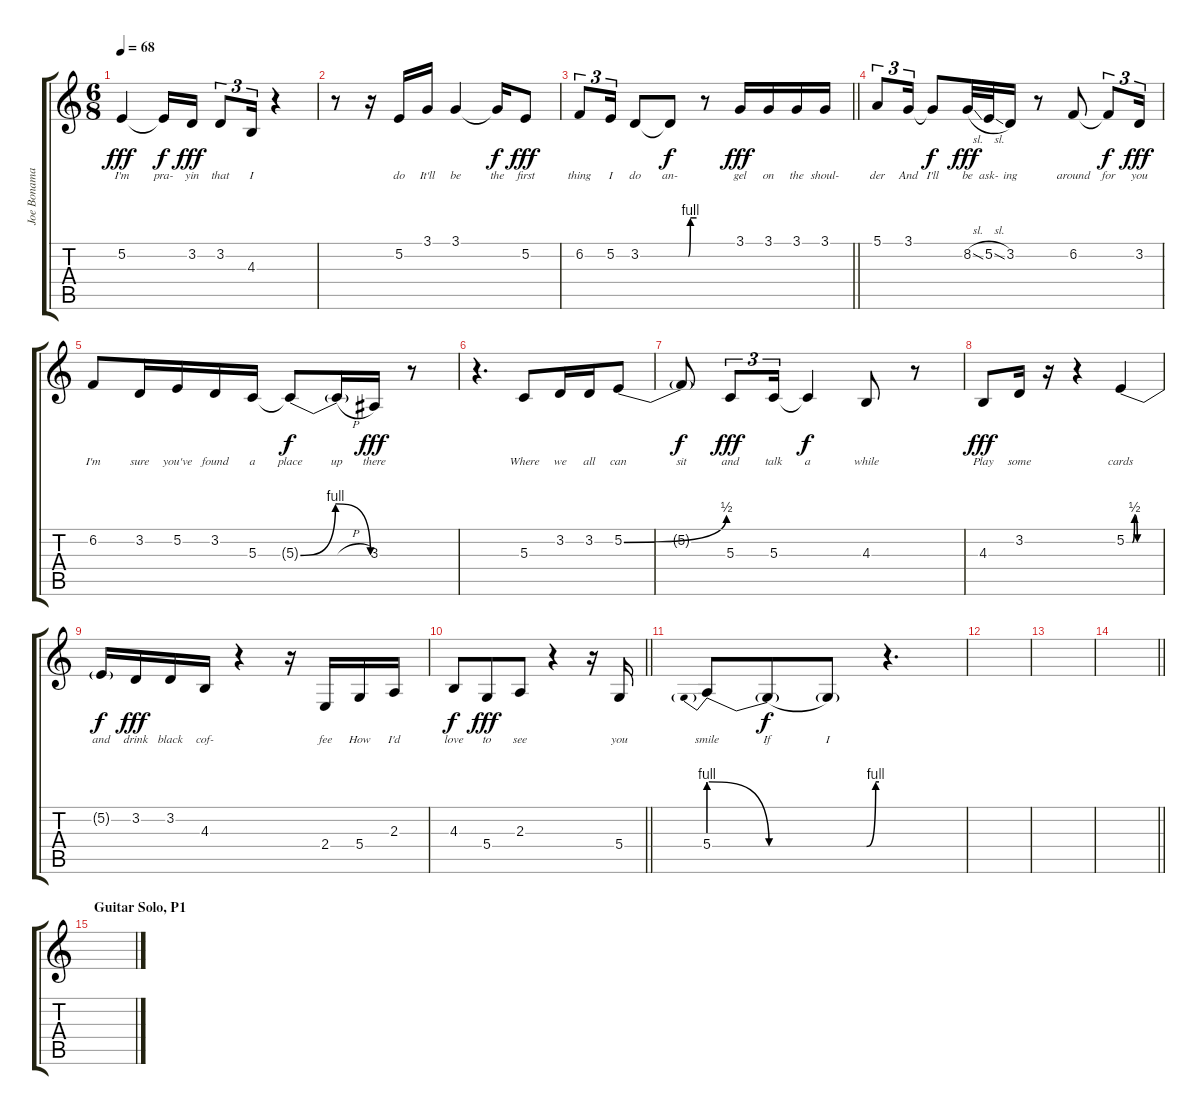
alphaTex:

\track ("Joe Bonamassa Vocals" "Joe Bonama") {instrument sopranosax}
\staff {score tabs}
\tuning (E4 B3 G3 D3 A2 E2) {hide}
\ts (6 8)
\tempo 68
\clef g2
\ks c
5.2.4{lyrics (0 "I'm") lyrics (1 "") lyrics (2 "") lyrics (3 "") lyrics (4 "") dy fff} 5.2{t}.16{lyrics (0 "pra-") lyrics (1 "") lyrics (2 "") lyrics (3 "") lyrics (4 "") dy f} 3.2.16{lyrics (0 "yin") lyrics (1 "") lyrics (2 "") lyrics (3 "") lyrics (4 "") dy fff} 3.2.8{tu (3 2) lyrics (0 "that") lyrics (1 "") lyrics (2 "") lyrics (3 "") lyrics (4 "")} 4.3.16{tu (3 2) lyrics (0 "I") lyrics (1 "") lyrics (2 "") lyrics (3 "") lyrics (4 "")} r.4 |
r.8 r.16 5.2.16{lyrics (0 "do") lyrics (1 "") lyrics (2 "") lyrics (3 "") lyrics (4 "")} 3.1.16{lyrics (0 "It'll") lyrics (1 "") lyrics (2 "") lyrics (3 "") lyrics (4 "")} 3.1.4{lyrics (0 "be") lyrics (1 "") lyrics (2 "") lyrics (3 "") lyrics (4 "")} 3.1{t}.16{lyrics (0 "the") lyrics (1 "") lyrics (2 "") lyrics (3 "") lyrics (4 "") dy f} 5.2.8{lyrics (0 "first") lyrics (1 "") lyrics (2 "") lyrics (3 "") lyrics (4 "") dy fff} |
\barLineRight lightlight
6.2.8{tu (3 2) lyrics (0 "thing") lyrics (1 "") lyrics (2 "") lyrics (3 "") lyrics (4 "")} 5.2.16{tu (3 2) lyrics (0 "I") lyrics (1 "") lyrics (2 "") lyrics (3 "") lyrics (4 "")} 3.2.8{lyrics (0 "do") lyrics (1 "") lyrics (2 "") lyrics (3 "") lyrics (4 "")} 3.2{be (custom 0 0 40 0 45 4 60 4) t}.8{lyrics (0 "an-") lyrics (1 "") lyrics (2 "") lyrics (3 "") lyrics (4 "") dy f} r.8 3.1.16{lyrics (0 "gel") lyrics (1 "") lyrics (2 "") lyrics (3 "") lyrics (4 "") dy fff} 3.1.16{lyrics (0 "on") lyrics (1 "") lyrics (2 "") lyrics (3 "") lyrics (4 "")} 3.1.16{lyrics (0 "the") lyrics (1 "") lyrics (2 "") lyrics (3 "") lyrics (4 "")} 3.1.16{lyrics (0 "shoul-") lyrics (1 "") lyrics (2 "") lyrics (3 "") lyrics (4 "")} |
5.1.8{tu (3 2) lyrics (0 "der") lyrics (1 "") lyrics (2 "") lyrics (3 "") lyrics (4 "")} 3.1.16{tu (3 2) lyrics (0 "And") lyrics (1 "") lyrics (2 "") lyrics (3 "") lyrics (4 "")} 3.1{t}.8{lyrics (0 "I'll") lyrics (1 "") lyrics (2 "") lyrics (3 "") lyrics (4 "") dy f} 8.2{sl}.32{lyrics (0 "be") lyrics (1 "") lyrics (2 "") lyrics (3 "") lyrics (4 "") dy fff} 5.2{sl}.32{lyrics (0 "ask-") lyrics (1 "") lyrics (2 "") lyrics (3 "") lyrics (4 "")} 3.2.16{lyrics (0 "ing") lyrics (1 "") lyrics (2 "") lyrics (3 "") lyrics (4 "")} r.8 6.2.8{lyrics (0 "around") lyrics (1 "") lyrics (2 "") lyrics (3 "") lyrics (4 "")} 6.2{t}.8{tu (3 2) lyrics (0 "for") lyrics (1 "") lyrics (2 "") lyrics (3 "") lyrics (4 "") dy f} 3.2.16{tu (3 2) lyrics (0 "you") lyrics (1 "") lyrics (2 "") lyrics (3 "") lyrics (4 "") dy fff} |
6.2.8{lyrics (0 "I'm") lyrics (1 "") lyrics (2 "") lyrics (3 "") lyrics (4 "")} 3.2.16{lyrics (0 "sure") lyrics (1 "") lyrics (2 "") lyrics (3 "") lyrics (4 "")} 5.2.16{lyrics (0 "you've") lyrics (1 "") lyrics (2 "") lyrics (3 "") lyrics (4 "")} 3.2.16{lyrics (0 "found") lyrics (1 "") lyrics (2 "") lyrics (3 "") lyrics (4 "")} 5.3.16{lyrics (0 "a") lyrics (1 "") lyrics (2 "") lyrics (3 "") lyrics (4 "")} 5.3{be (bendrelease 0 0 15 4 46 4 60 0) t}.8{lyrics (0 "place") lyrics (1 "") lyrics (2 "") lyrics (3 "") lyrics (4 "") dy f} 5.3{h t}.16{lyrics (0 "up") lyrics (1 "") lyrics (2 "") lyrics (3 "") lyrics (4 "")} 3.3.16{lyrics (0 "there") lyrics (1 "") lyrics (2 "") lyrics (3 "") lyrics (4 "") dy fff} r.8 |
r.4{d} 5.3.8{lyrics (0 "Where") lyrics (1 "") lyrics (2 "") lyrics (3 "") lyrics (4 "")} 3.2.16{lyrics (0 "we") lyrics (1 "") lyrics (2 "") lyrics (3 "") lyrics (4 "")} 3.2.16{lyrics (0 "all") lyrics (1 "") lyrics (2 "") lyrics (3 "") lyrics (4 "")} 5.2{be (bend 0 0 60 2)}.8{lyrics (0 "can") lyrics (1 "") lyrics (2 "") lyrics (3 "") lyrics (4 "")} |
5.2{t}.8{lyrics (0 "sit") lyrics (1 "") lyrics (2 "") lyrics (3 "") lyrics (4 "") dy f} 5.3.8{tu (3 2) lyrics (0 "and") lyrics (1 "") lyrics (2 "") lyrics (3 "") lyrics (4 "") dy fff} 5.3.16{tu (3 2) lyrics (0 "talk") lyrics (1 "") lyrics (2 "") lyrics (3 "") lyrics (4 "")} 5.3{t}.4{lyrics (0 "a") lyrics (1 "") lyrics (2 "") lyrics (3 "") lyrics (4 "") dy f} 4.3.8{lyrics (0 "while") lyrics (1 "") lyrics (2 "") lyrics (3 "") lyrics (4 "")} r.8 |
4.3.8{lyrics (0 "Play") lyrics (1 "") lyrics (2 "") lyrics (3 "") lyrics (4 "") dy fff} 3.2.16{lyrics (0 "some") lyrics (1 "") lyrics (2 "") lyrics (3 "") lyrics (4 "")} r.16 r.4 5.2{be (custom 0 0 11 0 15 2 20 0 60 0)}.4{lyrics (0 "cards") lyrics (1 "") lyrics (2 "") lyrics (3 "") lyrics (4 "")} |
5.2{t}.16{lyrics (0 "and") lyrics (1 "") lyrics (2 "") lyrics (3 "") lyrics (4 "") dy f} 3.2.16{lyrics (0 "drink") lyrics (1 "") lyrics (2 "") lyrics (3 "") lyrics (4 "") dy fff} 3.2.16{lyrics (0 "black") lyrics (1 "") lyrics (2 "") lyrics (3 "") lyrics (4 "")} 4.3.16{lyrics (0 "cof-") lyrics (1 "") lyrics (2 "") lyrics (3 "") lyrics (4 "")} r.4 r.16 2.4.16{lyrics (0 "fee") lyrics (1 "") lyrics (2 "") lyrics (3 "") lyrics (4 "")} 5.4.16{lyrics (0 "How") lyrics (1 "") lyrics (2 "") lyrics (3 "") lyrics (4 "")} 2.3.16{lyrics (0 "I'd") lyrics (1 "") lyrics (2 "") lyrics (3 "") lyrics (4 "")} |
\barLineRight lightlight
4.3.8{lyrics (0 "love") lyrics (1 "") lyrics (2 "") lyrics (3 "") lyrics (4 "") dy f} 5.4.8{lyrics (0 "to") lyrics (1 "") lyrics (2 "") lyrics (3 "") lyrics (4 "") dy fff} 2.3.8{lyrics (0 "see") lyrics (1 "") lyrics (2 "") lyrics (3 "") lyrics (4 "")} r.4 r.16 5.4.16{lyrics (0 "you") lyrics (1 "") lyrics (2 "") lyrics (3 "") lyrics (4 "")} |
5.4{be (prebendrelease 0 4 60 0)}.8{lyrics (0 "smile") lyrics (1 "") lyrics (2 "") lyrics (3 "") lyrics (4 "")} 5.4{be (hold 0 0 60 0) t}.8{lyrics (0 "If") lyrics (1 "") lyrics (2 "") lyrics (3 "") lyrics (4 "") dy f} 5.4{be (custom 0 0 45 0 56 4 60 4) t}.8{lyrics (0 "I") lyrics (1 "") lyrics (2 "") lyrics (3 "") lyrics (4 "")} r.4{d} |
|
|
\barLineRight lightlight
|
\section ("" "Guitar Solo, P1")
